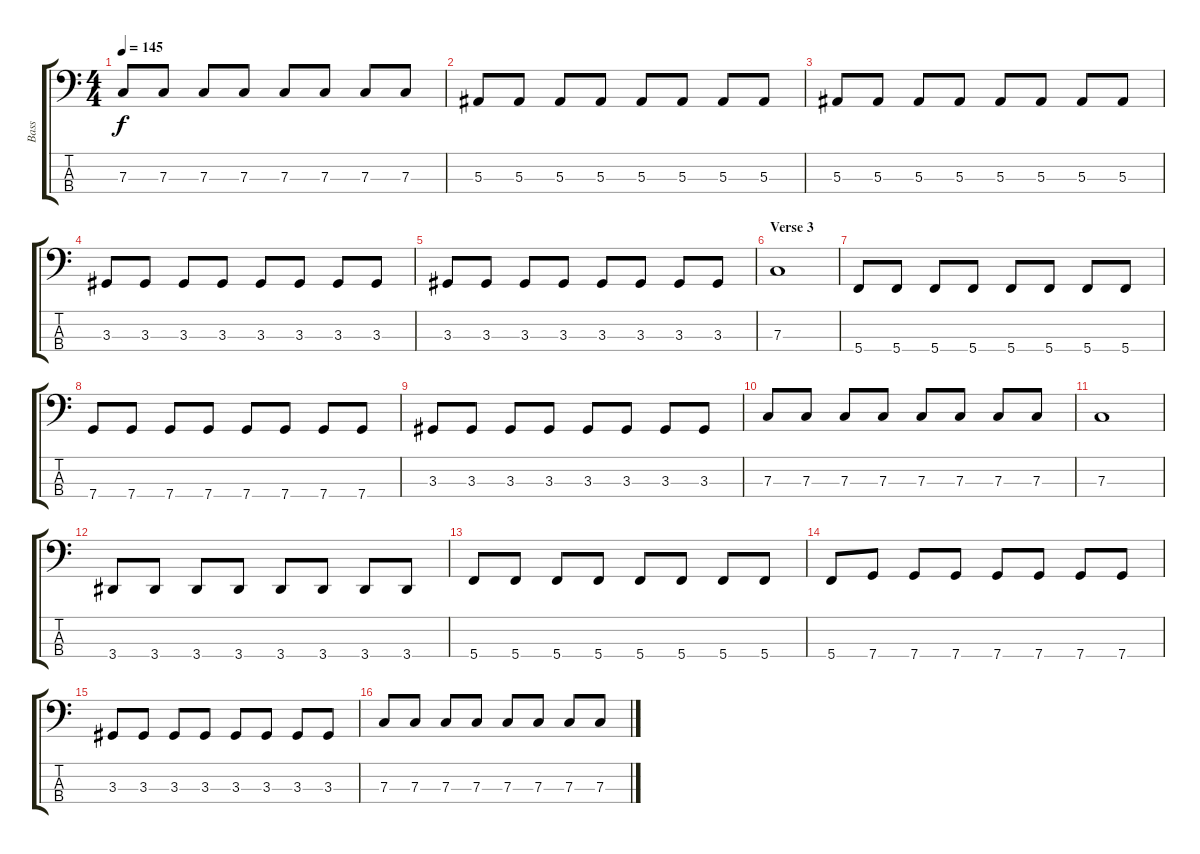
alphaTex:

\track ("Bass" "Bass") {instrument electricbassfinger}
\staff {score tabs}
\tuning (Eb2 Bb1 F1 C1) {hide}
\ts (4 4)
\tempo 145
\clef f4
\ks c
7.3.8{dy f} 7.3.8 7.3.8 7.3.8 7.3.8 7.3.8 7.3.8 7.3.8 |
5.3.8 5.3.8 5.3.8 5.3.8 5.3.8 5.3.8 5.3.8 5.3.8 |
5.3.8 5.3.8 5.3.8 5.3.8 5.3.8 5.3.8 5.3.8 5.3.8 |
3.3.8 3.3.8 3.3.8 3.3.8 3.3.8 3.3.8 3.3.8 3.3.8 |
3.3.8 3.3.8 3.3.8 3.3.8 3.3.8 3.3.8 3.3.8 3.3.8 |
\section ("" "Verse 3")
7.3.1 |
5.4.8 5.4.8 5.4.8 5.4.8 5.4.8 5.4.8 5.4.8 5.4.8 |
7.4.8 7.4.8 7.4.8 7.4.8 7.4.8 7.4.8 7.4.8 7.4.8 |
3.3.8 3.3.8 3.3.8 3.3.8 3.3.8 3.3.8 3.3.8 3.3.8 |
7.3.8 7.3.8 7.3.8 7.3.8 7.3.8 7.3.8 7.3.8 7.3.8 |
7.3.1 |
3.4.8 3.4.8 3.4.8 3.4.8 3.4.8 3.4.8 3.4.8 3.4.8 |
5.4.8 5.4.8 5.4.8 5.4.8 5.4.8 5.4.8 5.4.8 5.4.8 |
5.4.8 7.4.8 7.4.8 7.4.8 7.4.8 7.4.8 7.4.8 7.4.8 |
3.3.8 3.3.8 3.3.8 3.3.8 3.3.8 3.3.8 3.3.8 3.3.8 |
7.3.8 7.3.8 7.3.8 7.3.8 7.3.8 7.3.8 7.3.8 7.3.8
